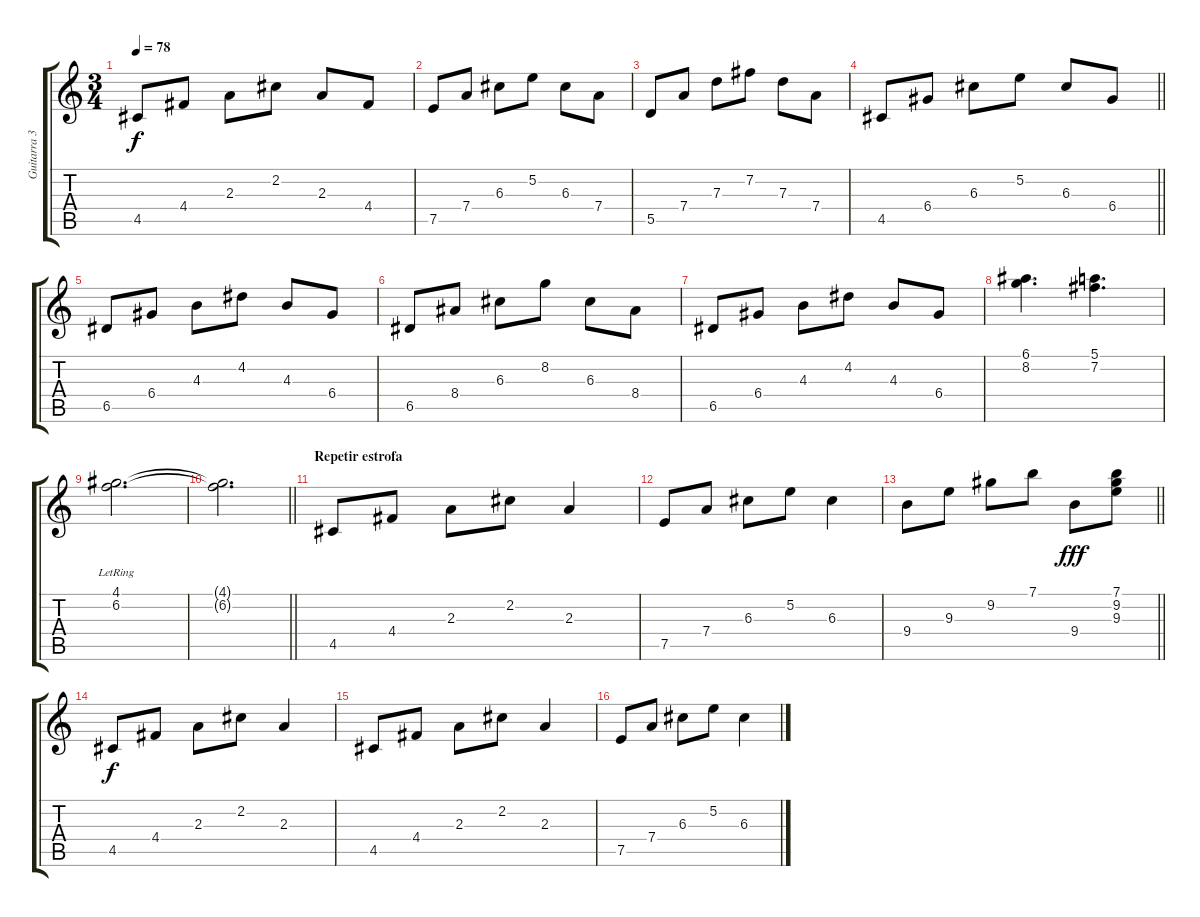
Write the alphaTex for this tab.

\track ("Guitarra 3" "Guitarra 3") {instrument overdrivenguitar}
\staff {score tabs}
\tuning (E4 B3 G3 D3 A2 E2) {hide}
\ts (3 4)
\tempo 78
\clef g2
\ks c
4.5.8{dy f instrument electricguitarclean} 4.4.8 2.3.8 2.2.8 2.3.8 4.4.8 |
7.5.8 7.4.8 6.3.8 5.2.8 6.3.8 7.4.8 |
5.5.8 7.4.8 7.3.8 7.2.8 7.3.8 7.4.8 |
\barLineRight lightlight
4.5.8 6.4.8 6.3.8 5.2.8 6.3.8 6.4.8 |
6.5.8 6.4.8 4.3.8 4.2.8 4.3.8 6.4.8 |
6.5.8 8.4.8 6.3.8 8.2.8 6.3.8 8.4.8 |
6.5.8 6.4.8 4.3.8 4.2.8 4.3.8 6.4.8 |
(6.1 8.2).4{d} (5.1 7.2).4{d} |
(4.1{lr} 6.2{lr}).2{d} |
\barLineRight lightlight
(4.1{t} 6.2{t}).2{d} |
\section ("" "Repetir estrofa")
4.5.8{instrument electricguitarclean} 4.4.8 2.3.8 2.2.8 2.3.4 |
7.5.8 7.4.8 6.3.8 5.2.8 6.3.4 |
\barLineRight lightlight
9.4.8 9.3.8 9.2.8 7.1.8 9.4.8{dy fff} (7.1 9.2 9.3).8 |
4.5.8{dy f} 4.4.8 2.3.8 2.2.8 2.3.4 |
4.5.8{instrument electricguitarclean} 4.4.8 2.3.8 2.2.8 2.3.4 |
7.5.8 7.4.8 6.3.8 5.2.8 6.3.4
